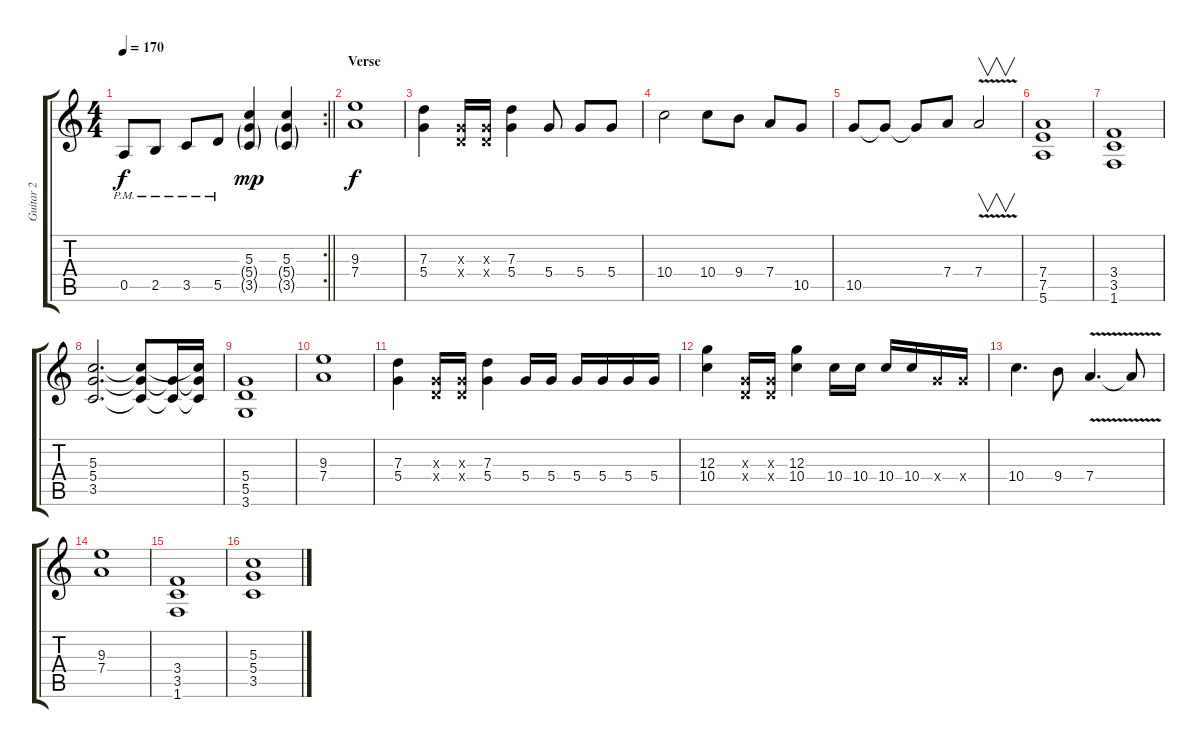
\track ("Guitar 2" "Guitar 2") {instrument distortionguitar}
\staff {score tabs}
\tuning (E4 B3 G3 D3 A2 E2) {hide}
\rc 2
\ts (4 4)
\tempo 170
\clef g2
\barLineRight lightlight
\ks c
0.5{pm}.8{dy f} 2.5{pm}.8 3.5{pm}.8 5.5{pm}.8 (5.3 5.4{g} 3.5{g}).4{dy mp instrument distortionguitar} (5.3 5.4{g} 3.5{g}).4 |
\section ("" "Verse")
(9.3 7.4).1{dy f} |
(7.3 5.4).4 (0.3{x} 0.4{x}).16 (0.3{x} 0.4{x}).16 (7.3 5.4).4 5.4.8 5.4.8 5.4.8 |
10.4.2 10.4.8 9.4.8 7.4.8 10.5.8 |
10.5.8 10.5{t}.8 10.5{t}.8 7.4.8 7.4{v}.2{v instrument guitarharmonics} |
(7.4 7.5 5.6).1{instrument distortionguitar} |
(3.4 3.5 1.6).1 |
(5.3 5.4 3.5).2{d} (5.3{t} 5.4{t} 3.5{t}).8 (5.4{t} 3.5{t}).16 (5.3{t} 5.4{t} 3.5{t}).16 |
(5.4 5.5 3.6).1 |
(9.3 7.4).1 |
(7.3 5.4).4 (0.3{x} 0.4{x}).16 (0.3{x} 0.4{x}).16 (7.3 5.4).4 5.4.16 5.4.16 5.4.16 5.4.16 5.4.16 5.4.16 |
(12.3 10.4).4 (0.3{x} 0.4{x}).16 (0.3{x} 0.4{x}).16 (12.3 10.4).4 10.4.16 10.4.16 10.4.16 10.4.16 5.4{x}.16 5.4{x}.16 |
10.4.4{d} 9.4.8 7.4{v}.4{d} 7.4{t}.8 |
(9.3 7.4).1 |
(3.4 3.5 1.6).1 |
(5.3 5.4 3.5).1
